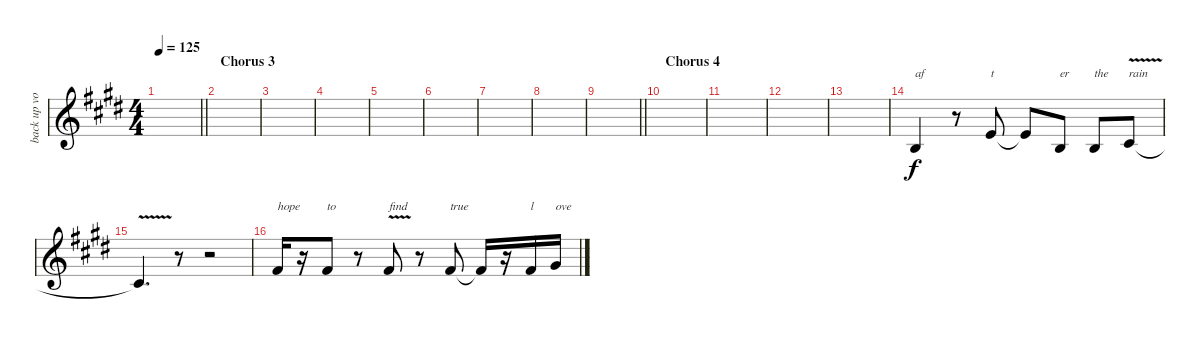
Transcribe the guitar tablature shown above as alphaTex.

\track ("back up vocals 2" "back up vo") {instrument synthvoice}
\staff {score}
\tuning (E4 B3 G3 D3 A2 E2) {hide}
\ts (4 4)
\tempo 125
\clef g2
\barLineRight lightlight
\ks e
|
\section ("" "Chorus 3")
|
|
|
|
|
|
|
\barLineRight lightlight
|
\section ("" "Chorus 4")
|
|
|
|
0.2.4{txt "af"} r.8 0.1.8{txt "t"} 0.1{t}.8 0.2.8{txt "er"} 0.2.8{txt "the"} 2.2{v}.8{txt "rain"} |
2.2{t}.4{d} r.8 r.2 |
2.1.16{txt "hope"} r.16 2.1.8{txt "to"} r.8 2.1{v}.8{txt "find"} r.8 2.1.8{txt "true"} 2.1{t}.16 r.16 2.1.16{txt "l"} 4.1.16{txt "ove"}
